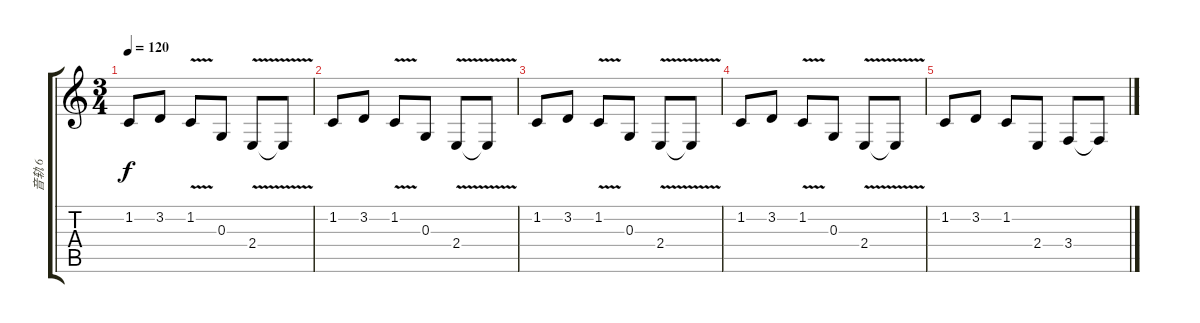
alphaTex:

\track ("音轨 6" "音轨 6") {instrument pad1newage}
\staff {score tabs}
\tuning (E4 B3 G3 D3 A2 E2) {hide}
\ts (3 4)
\tempo 120
\clef g2
\ks c
1.2.8{dy f instrument pad1newage} 3.2.8 1.2{v}.8 0.3.8 2.4{v}.8 2.4{t}.8 |
1.2.8 3.2.8 1.2{v}.8 0.3.8 2.4{v}.8 2.4{t}.8 |
1.2.8 3.2.8 1.2{v}.8 0.3.8 2.4{v}.8 2.4{t}.8 |
1.2.8 3.2.8 1.2{v}.8 0.3.8 2.4{v}.8 2.4{t}.8 |
1.2.8 3.2.8 1.2.8 2.4.8 3.4.8 3.4{t}.8
